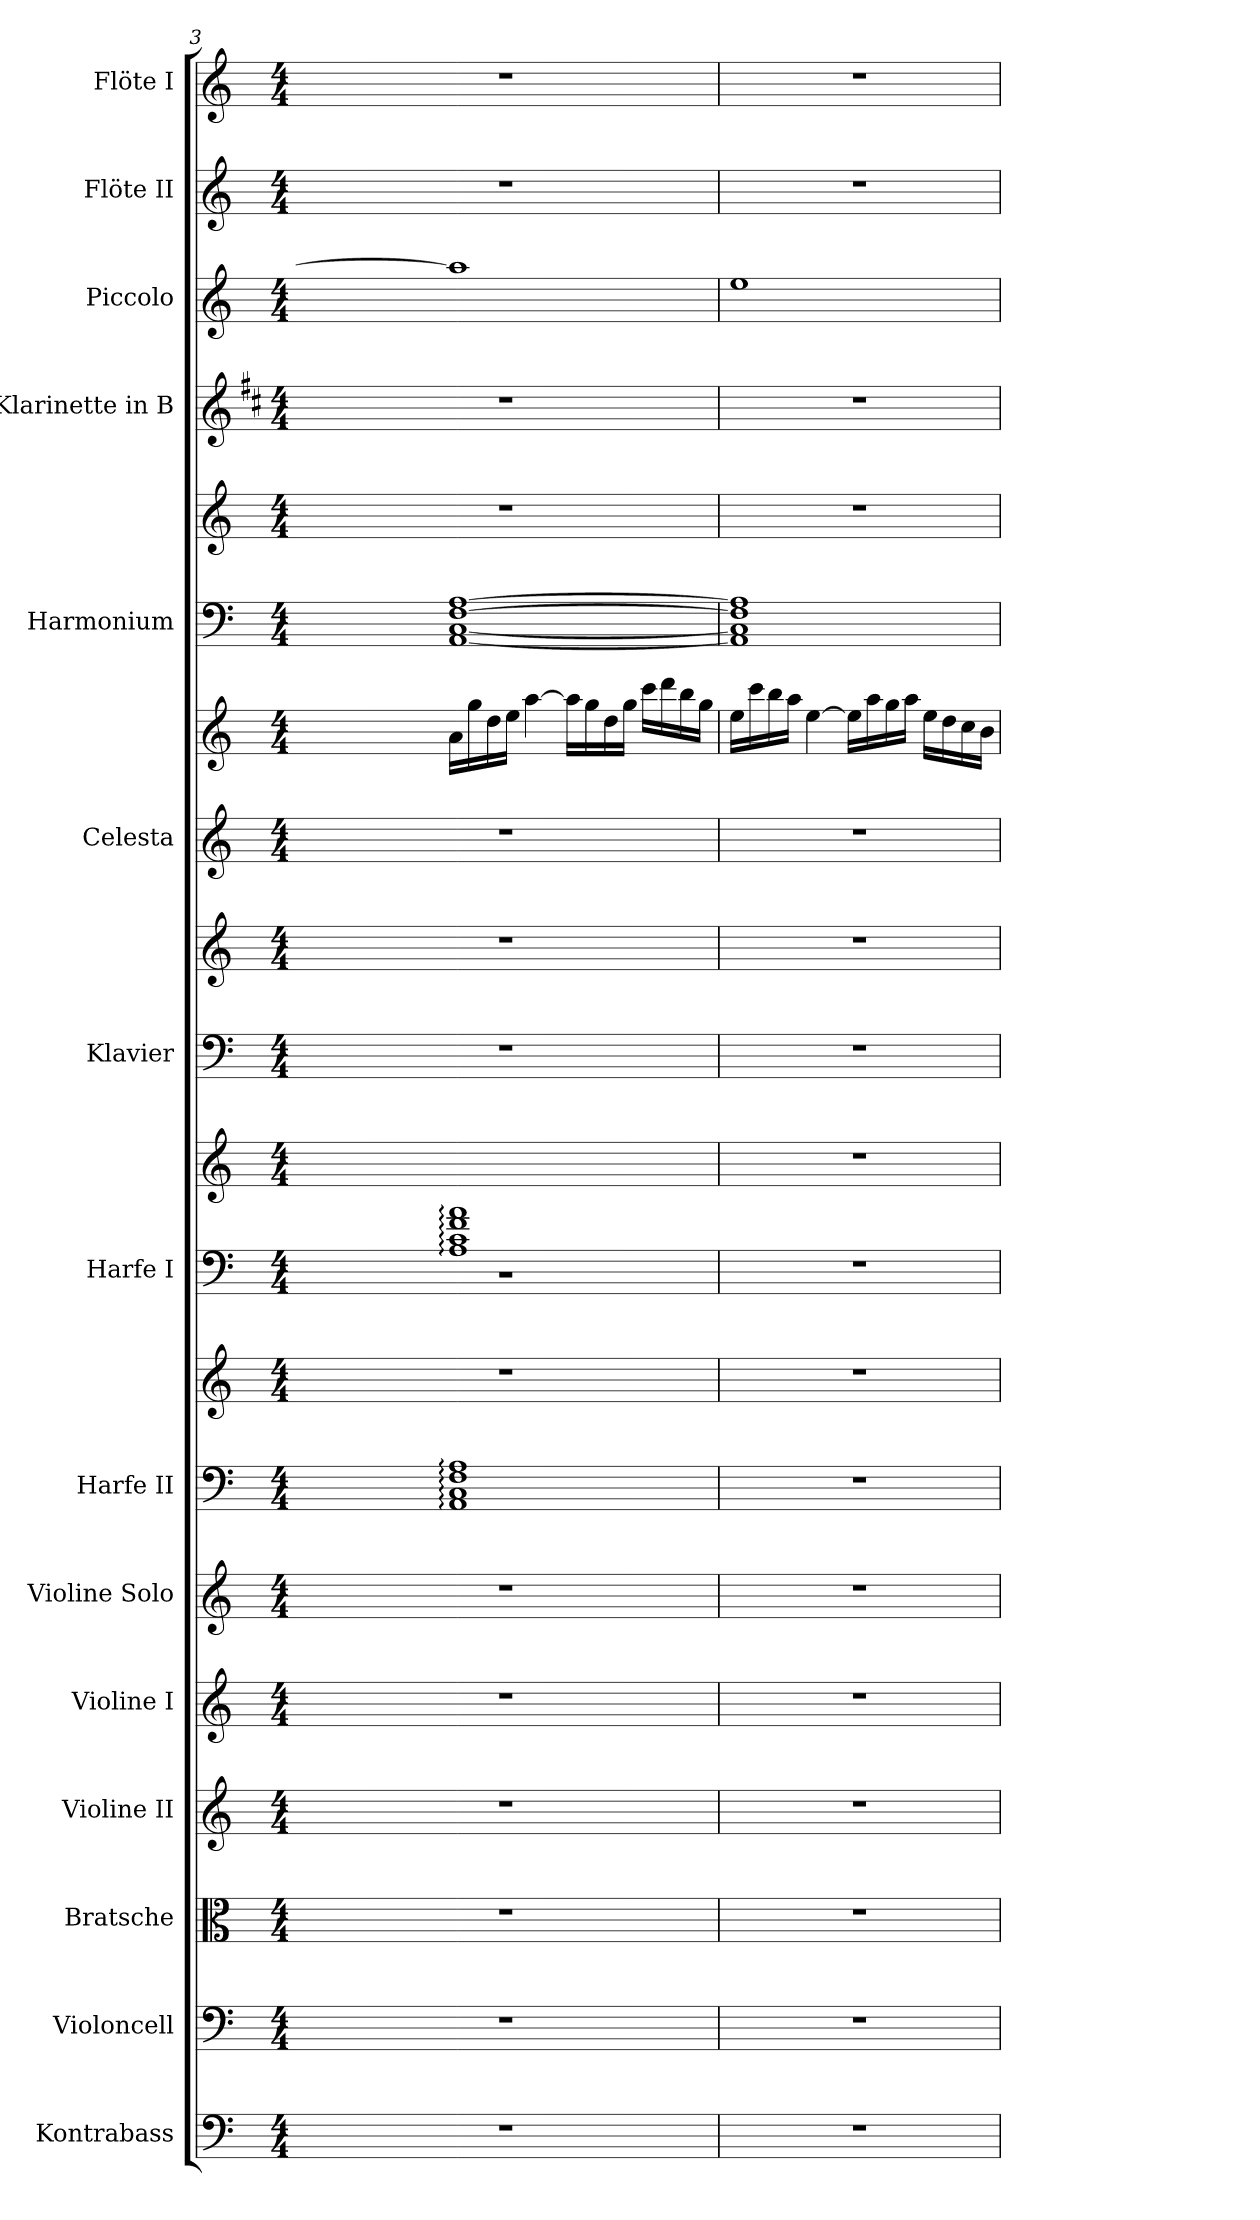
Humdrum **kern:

**kern	**kern	**kern	**kern	**kern	**kern	**kern	**kern	**kern	**kern	**kern	**kern	**kern	**kern	**kern	**kern	**kern	**kern	**kern	**kern
*part15	*part14	*part13	*part12	*part11	*part10	*part9	*part9	*part8	*part8	*part7	*part7	*part6	*part6	*part5	*part5	*part4	*part3	*part2	*part1
*staff20	*staff19	*staff18	*staff17	*staff16	*staff15	*staff14	*staff13	*staff12	*staff11	*staff10	*staff9	*staff8	*staff7	*staff6	*staff5	*staff4	*staff3	*staff2	*staff1
*I"Kontrabass	*I"Violoncell	*I"Bratsche	*I"Violine II	*I"Violine I	*I"Violine Solo	*I"Harfe II	*	*I"Harfe I	*	*I"Klavier	*	*I"Celesta	*	*I"Harmonium	*	*I"Klarinette in B	*I"Piccolo	*I"Flöte II	*I"Flöte I
*I'Kb.	*I'Vlc.	*I'Br.	*I'Vl. II	*I'Vl. I	*I'Vl. Solo	*I'Hfe. II	*	*I'Hfe. I	*	*I'Klav.	*	*I'Cel.	*	*I'Harm.	*	*I'Kl. in B	*I'Picc.	*I'Fl. II	*I'Fl. I
*clefF4	*clefF4	*clefC3	*clefG2	*clefG2	*clefG2	*clefF4	*clefG2	*clefF4	*clefG2	*clefF4	*clefG2	*clefG2	*clefG2	*clefF4	*clefG2	*clefG2	*clefG2	*clefG2	*clefG2
*ITrd7c12	*	*	*	*	*	*	*	*	*	*	*	*ITrd-7c-12	*ITrd-7c-12	*	*	*ITrd1c2	*ITrd-7c-12	*	*
*k[]	*k[]	*k[]	*k[]	*k[]	*k[]	*k[]	*k[]	*k[]	*k[]	*k[]	*k[]	*k[]	*k[]	*k[]	*k[]	*k[]	*k[]	*k[]	*k[]
*C:	*C:	*C:	*C:	*C:	*C:	*C:	*C:	*C:	*C:	*C:	*C:	*C:	*C:	*C:	*C:	*C:	*C:	*C:	*C:
*M4/4	*M4/4	*M4/4	*M4/4	*M4/4	*M4/4	*M4/4	*M4/4	*M4/4	*M4/4	*M4/4	*M4/4	*M4/4	*M4/4	*M4/4	*M4/4	*M4/4	*M4/4	*M4/4	*M4/4
=3	=3	=3	=3	=3	=3	=3	=3	=3	=3	=3	=3	=3	=3	=3	=3	=3	=3	=3	=3
*	*	*	*	*	*	*	*	*^	*	*	*	*	*	*	*	*	*	*	*
1r	1r	1r	1r	1r	1r	1AAi: 1Ci: 1Fi: 1Ai:	1r	1Ai: 1ci: 1fi: 1ai:	1r	1ryy	1r	1r	1r	16aai\LL	[1AAi [1Ci [1Fi [1Ai	1r	1r	1aaai]	1r	1r
.	.	.	.	.	.	.	.	.	.	.	.	.	.	16gggi\	.	.	.	.	.	.
.	.	.	.	.	.	.	.	.	.	.	.	.	.	16dddi\	.	.	.	.	.	.
.	.	.	.	.	.	.	.	.	.	.	.	.	.	16eeei\JJ	.	.	.	.	.	.
.	.	.	.	.	.	.	.	.	.	.	.	.	.	[4aaai\	.	.	.	.	.	.
.	.	.	.	.	.	.	.	.	.	.	.	.	.	16aaai\LL]	.	.	.	.	.	.
.	.	.	.	.	.	.	.	.	.	.	.	.	.	16gggi\	.	.	.	.	.	.
.	.	.	.	.	.	.	.	.	.	.	.	.	.	16dddi\	.	.	.	.	.	.
.	.	.	.	.	.	.	.	.	.	.	.	.	.	16gggi\JJ	.	.	.	.	.	.
.	.	.	.	.	.	.	.	.	.	.	.	.	.	16cccci\LL	.	.	.	.	.	.
.	.	.	.	.	.	.	.	.	.	.	.	.	.	16ddddi\	.	.	.	.	.	.
.	.	.	.	.	.	.	.	.	.	.	.	.	.	16bbbi\	.	.	.	.	.	.
.	.	.	.	.	.	.	.	.	.	.	.	.	.	16gggi\JJ	.	.	.	.	.	.
*	*	*	*	*	*	*	*	*v	*v	*	*	*	*	*	*	*	*	*	*	*
=4	=4	=4	=4	=4	=4	=4	=4	=4	=4	=4	=4	=4	=4	=4	=4	=4	=4	=4	=4
1r	1r	1r	1r	1r	1r	1r	1r	1r	1r	1r	1r	1r	16eeei\LL	1AAi] 1Ci] 1Fi] 1Ai]	1r	1r	1eeei	1r	1r
.	.	.	.	.	.	.	.	.	.	.	.	.	16cccci\	.	.	.	.	.	.
.	.	.	.	.	.	.	.	.	.	.	.	.	16bbbi\	.	.	.	.	.	.
.	.	.	.	.	.	.	.	.	.	.	.	.	16aaai\JJ	.	.	.	.	.	.
.	.	.	.	.	.	.	.	.	.	.	.	.	[4eeei\	.	.	.	.	.	.
.	.	.	.	.	.	.	.	.	.	.	.	.	16eeei\LL]	.	.	.	.	.	.
.	.	.	.	.	.	.	.	.	.	.	.	.	16aaai\	.	.	.	.	.	.
.	.	.	.	.	.	.	.	.	.	.	.	.	16gggi\	.	.	.	.	.	.
.	.	.	.	.	.	.	.	.	.	.	.	.	16aaai\JJ	.	.	.	.	.	.
.	.	.	.	.	.	.	.	.	.	.	.	.	16eeei\LL	.	.	.	.	.	.
.	.	.	.	.	.	.	.	.	.	.	.	.	16dddi\	.	.	.	.	.	.
.	.	.	.	.	.	.	.	.	.	.	.	.	16ccci\	.	.	.	.	.	.
.	.	.	.	.	.	.	.	.	.	.	.	.	16bbi\JJ	.	.	.	.	.	.
=	=	=	=	=	=	=	=	=	=	=	=	=	=	=	=	=	=	=	=
*-	*-	*-	*-	*-	*-	*-	*-	*-	*-	*-	*-	*-	*-	*-	*-	*-	*-	*-	*-
